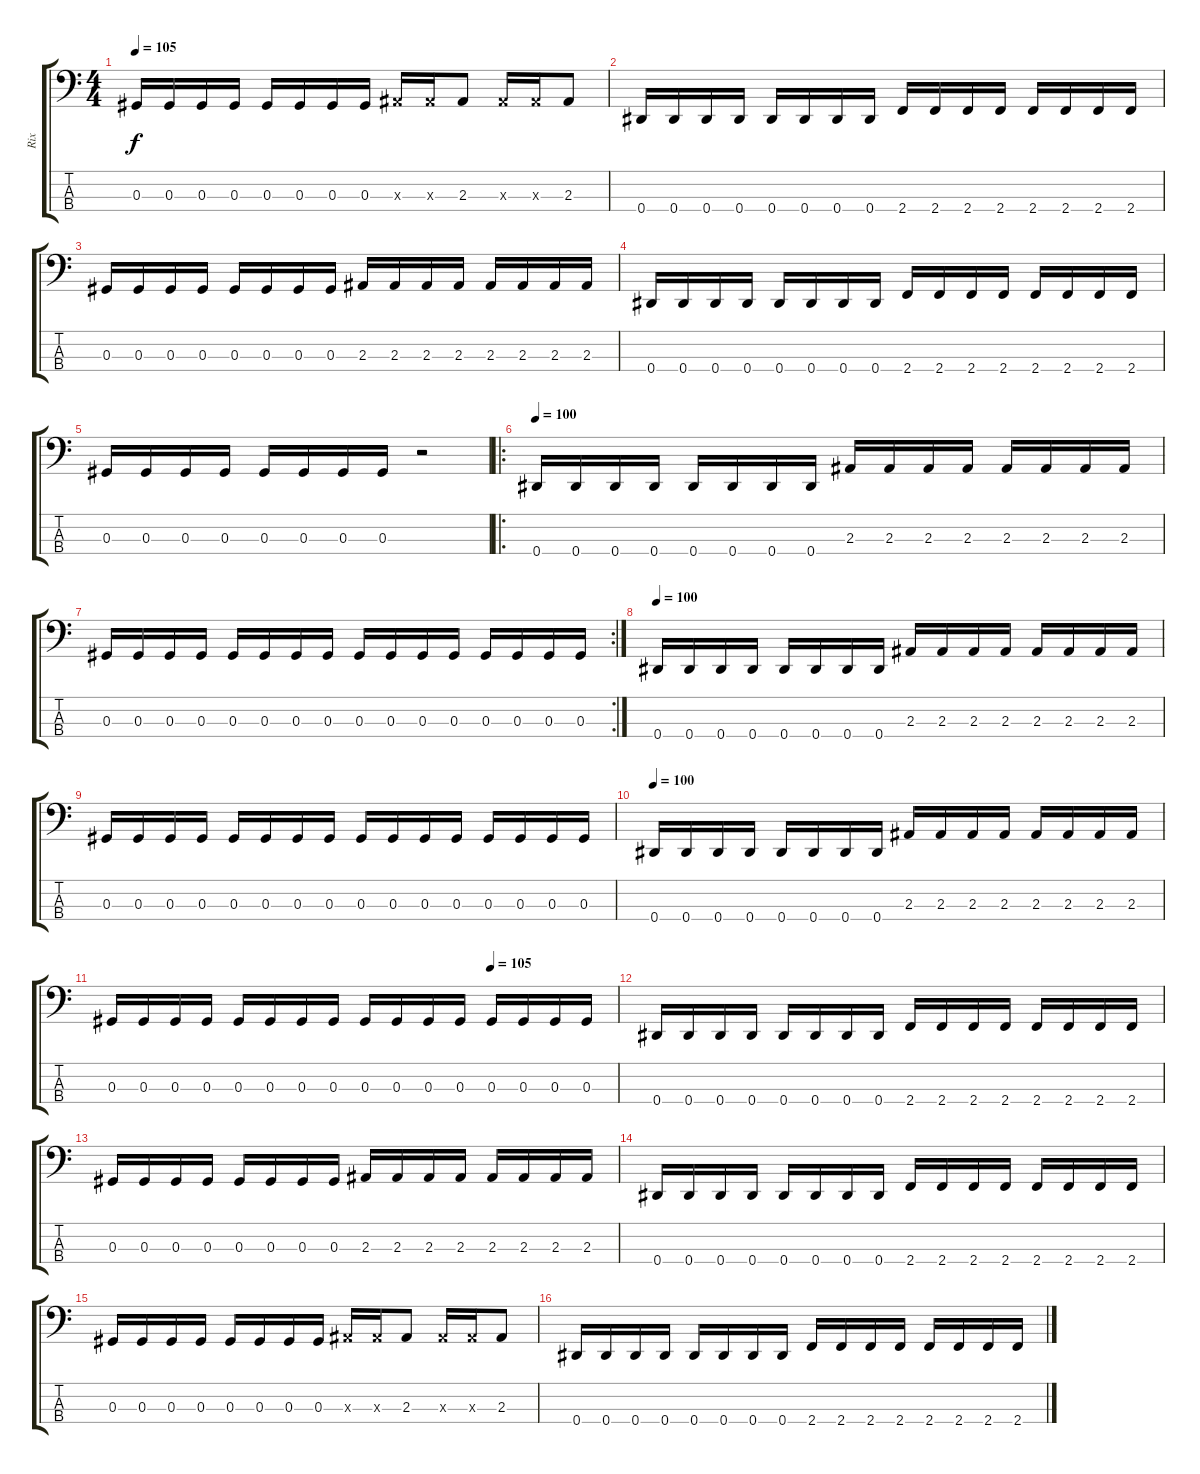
\track ("Rix" "Rix") {instrument slapbass2}
\staff {score tabs}
\tuning (Gb2 Db2 Ab1 Eb1) {hide}
\ts (4 4)
\tempo 105
\clef f4
\ks c
0.3.16{dy f} 0.3.16 0.3.16 0.3.16 0.3.16 0.3.16 0.3.16 0.3.16 2.3{x}.16 2.3{x}.16 2.3.8 2.3{x}.16 2.3{x}.16 2.3.8 |
0.4.16 0.4.16 0.4.16 0.4.16 0.4.16 0.4.16 0.4.16 0.4.16 2.4.16 2.4.16 2.4.16 2.4.16 2.4.16 2.4.16 2.4.16 2.4.16 |
0.3.16 0.3.16 0.3.16 0.3.16 0.3.16 0.3.16 0.3.16 0.3.16 2.3.16 2.3.16 2.3.16 2.3.16 2.3.16 2.3.16 2.3.16 2.3.16 |
0.4.16 0.4.16 0.4.16 0.4.16 0.4.16 0.4.16 0.4.16 0.4.16 2.4.16 2.4.16 2.4.16 2.4.16 2.4.16 2.4.16 2.4.16 2.4.16 |
0.3.16 0.3.16 0.3.16 0.3.16 0.3.16 0.3.16 0.3.16 0.3.16 r.2 |
\ro
\tempo 100
0.4.16 0.4.16 0.4.16 0.4.16 0.4.16 0.4.16 0.4.16 0.4.16 2.3.16 2.3.16 2.3.16 2.3.16 2.3.16 2.3.16 2.3.16 2.3.16 |
\rc 2
0.3.16 0.3.16 0.3.16 0.3.16 0.3.16 0.3.16 0.3.16 0.3.16 0.3.16 0.3.16 0.3.16 0.3.16 0.3.16 0.3.16 0.3.16 0.3.16 |
\tempo 100
0.4.16 0.4.16 0.4.16 0.4.16 0.4.16 0.4.16 0.4.16 0.4.16 2.3.16 2.3.16 2.3.16 2.3.16 2.3.16 2.3.16 2.3.16 2.3.16 |
0.3.16 0.3.16 0.3.16 0.3.16 0.3.16 0.3.16 0.3.16 0.3.16 0.3.16 0.3.16 0.3.16 0.3.16 0.3.16 0.3.16 0.3.16 0.3.16 |
\tempo 100
0.4.16 0.4.16 0.4.16 0.4.16 0.4.16 0.4.16 0.4.16 0.4.16 2.3.16 2.3.16 2.3.16 2.3.16 2.3.16 2.3.16 2.3.16 2.3.16 |
\tempo (105 0.75)
0.3.16 0.3.16 0.3.16 0.3.16 0.3.16 0.3.16 0.3.16 0.3.16 0.3.16 0.3.16 0.3.16 0.3.16 0.3.16 0.3.16 0.3.16 0.3.16 |
0.4.16 0.4.16 0.4.16 0.4.16 0.4.16 0.4.16 0.4.16 0.4.16 2.4.16 2.4.16 2.4.16 2.4.16 2.4.16 2.4.16 2.4.16 2.4.16 |
0.3.16 0.3.16 0.3.16 0.3.16 0.3.16 0.3.16 0.3.16 0.3.16 2.3.16 2.3.16 2.3.16 2.3.16 2.3.16 2.3.16 2.3.16 2.3.16 |
0.4.16 0.4.16 0.4.16 0.4.16 0.4.16 0.4.16 0.4.16 0.4.16 2.4.16 2.4.16 2.4.16 2.4.16 2.4.16 2.4.16 2.4.16 2.4.16 |
0.3.16 0.3.16 0.3.16 0.3.16 0.3.16 0.3.16 0.3.16 0.3.16 2.3{x}.16 2.3{x}.16 2.3.8 2.3{x}.16 2.3{x}.16 2.3.8 |
0.4.16 0.4.16 0.4.16 0.4.16 0.4.16 0.4.16 0.4.16 0.4.16 2.4.16 2.4.16 2.4.16 2.4.16 2.4.16 2.4.16 2.4.16 2.4.16
